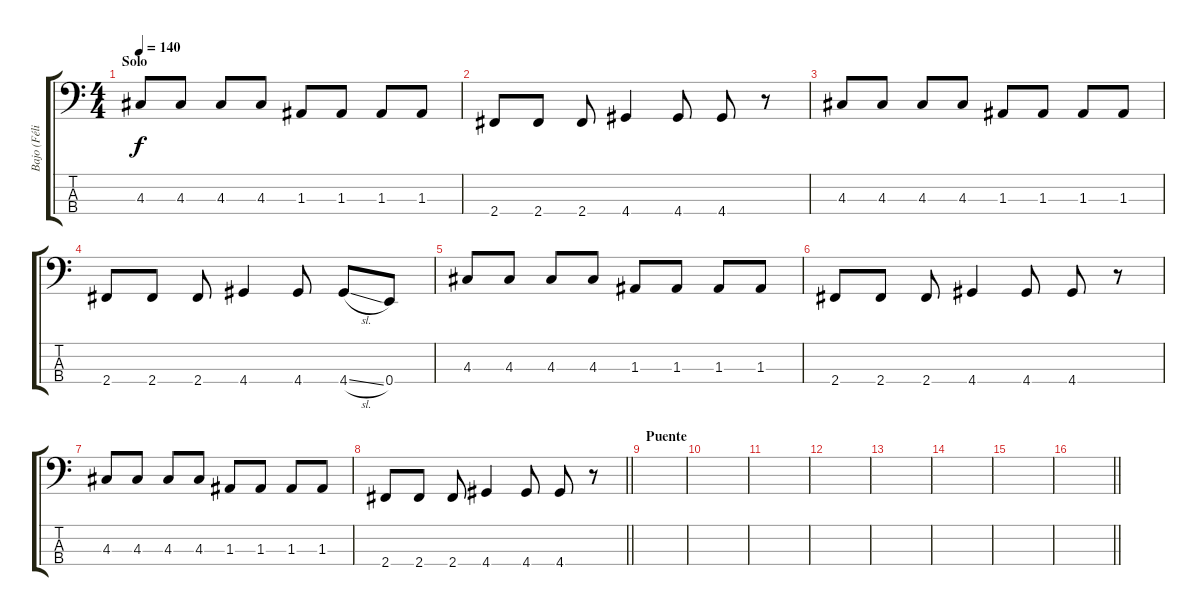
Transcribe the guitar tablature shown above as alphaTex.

\track ("Bajo (Félix)" "Bajo (Féli") {instrument electricbassfinger}
\staff {score tabs}
\tuning (G2 D2 A1 E1) {hide}
\ts (4 4)
\section ("" "Solo")
\tempo 140
\clef f4
\ks c
4.3.8{dy f} 4.3.8 4.3.8 4.3.8 1.3.8 1.3.8 1.3.8 1.3.8 |
2.4.8 2.4.8 2.4.8 4.4.4 4.4.8 4.4.8 r.8 |
4.3.8 4.3.8 4.3.8 4.3.8 1.3.8 1.3.8 1.3.8 1.3.8 |
2.4.8 2.4.8 2.4.8 4.4.4 4.4.8 4.4{sl}.8 0.4.8 |
4.3.8 4.3.8 4.3.8 4.3.8 1.3.8 1.3.8 1.3.8 1.3.8 |
2.4.8 2.4.8 2.4.8 4.4.4 4.4.8 4.4.8 r.8 |
4.3.8 4.3.8 4.3.8 4.3.8 1.3.8 1.3.8 1.3.8 1.3.8 |
\barLineRight lightlight
2.4.8 2.4.8 2.4.8 4.4.4 4.4.8 4.4.8 r.8 |
\section ("" "Puente")
|
|
|
|
|
|
|
\barLineRight lightlight
